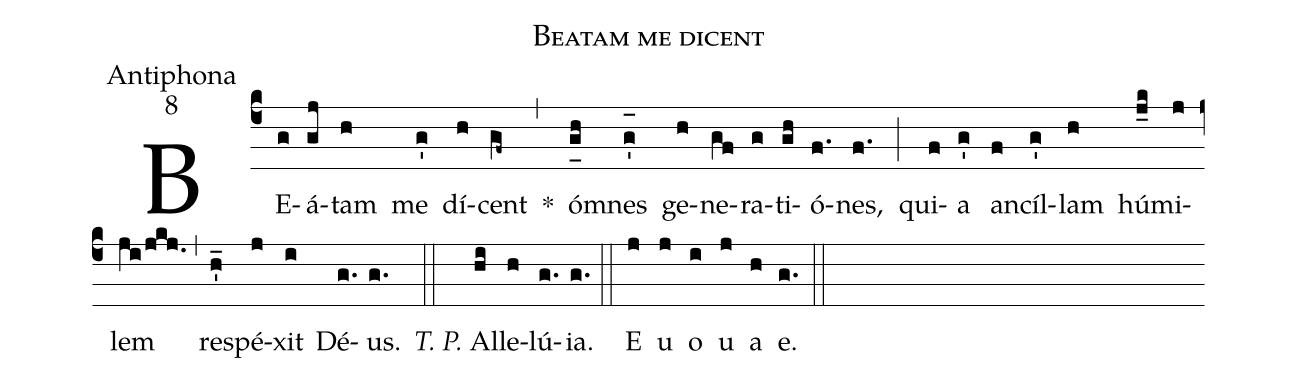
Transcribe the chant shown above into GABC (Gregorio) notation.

name:Beatam me dicent;
office-part:Antiphona;
mode:8;
%%
(c4) BE(g)á(gj)tam(h) me(g') dí(h)cent(gf~) *(,) ó(g_[uh:l]h)mnes(g'_[oh:h]) ge(h)ne(gf)ra(g)ti(gh)ó(f.)nes,(f.) (;) qui(f)a(g') an(f)cíl(g')lam(h) hú(j_k)mi(j)lem(ji/jkj.) (,) re(h'_)spé(j)xit(i) Dé(g.)us.(g.) (::) <i>T. P.</i> Al(hi)le(h)lú(g.){ia}.(g.) (::) <eu>  E(j) u(j) o(i) u(j) a(h) e.(g.) </eu> (::)
